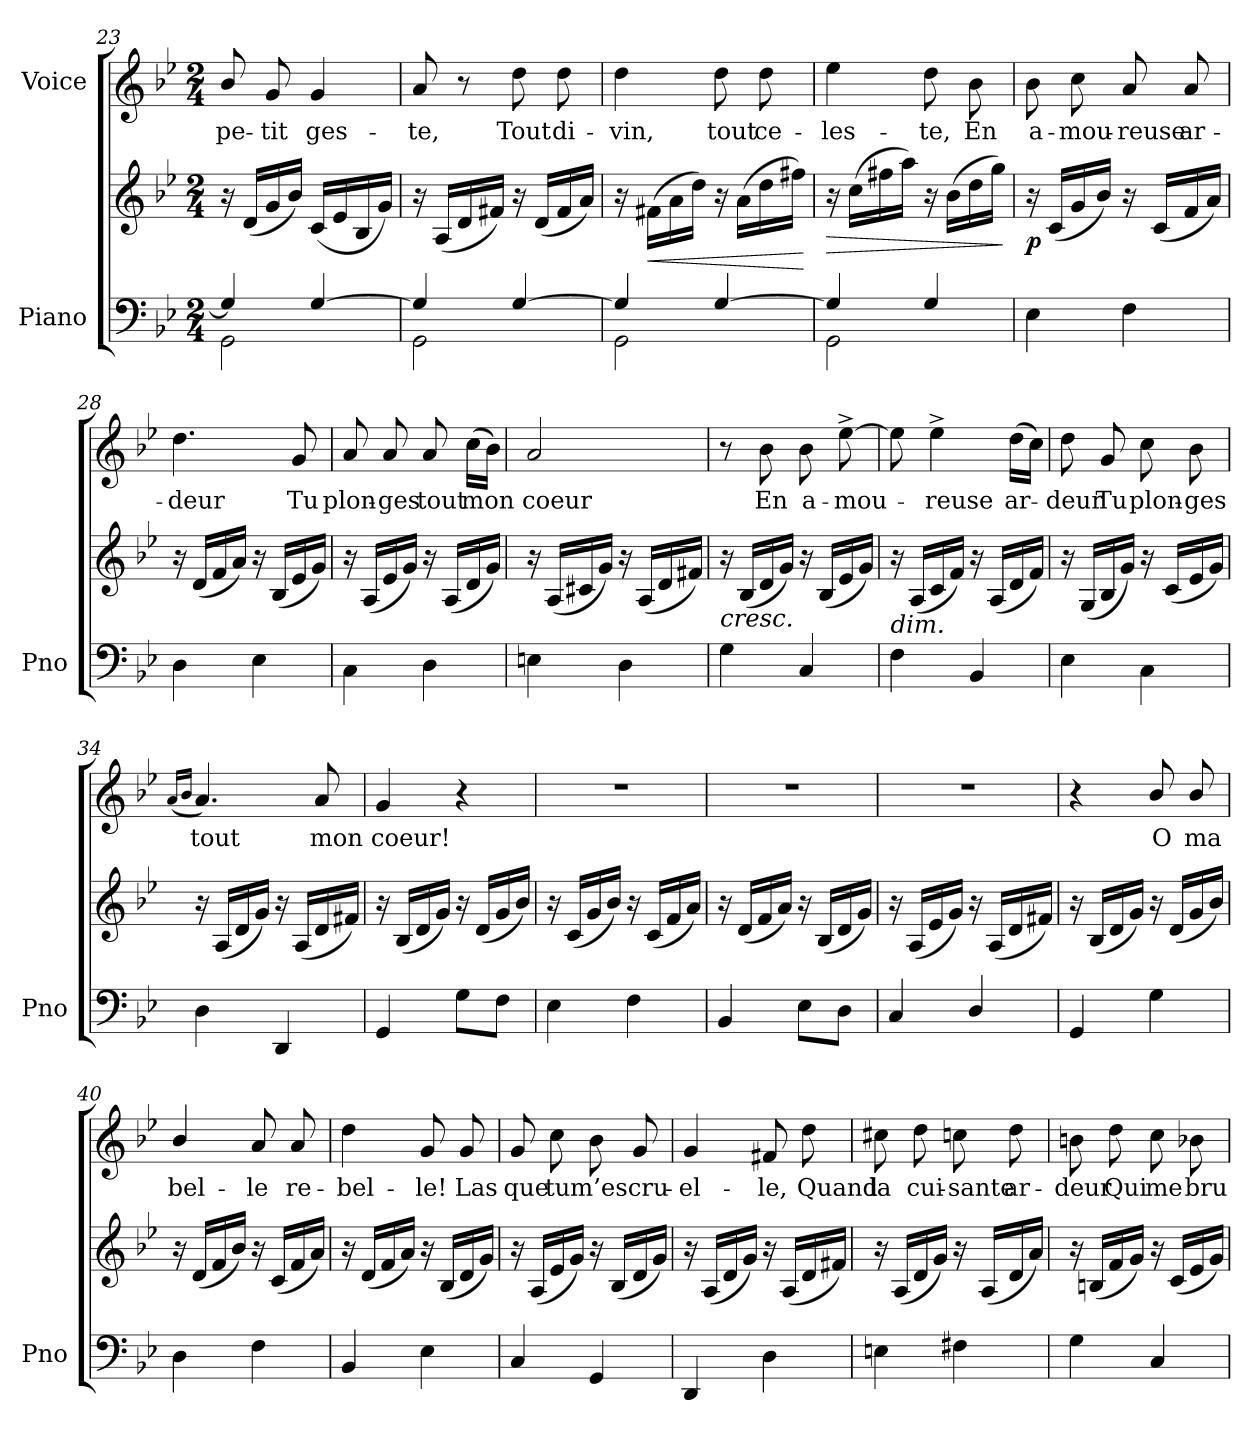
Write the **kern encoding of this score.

**kern	**kern	**dynam	**kern	**text
*part2	*part2	*part2	*part1	*part1
*staff3	*staff2	*staff2/3	*staff1	*staff1
*I"Piano	*	*	*I"Voice	*
*I'Pno	*	*	*	*
*clefF4	*clefG2	*	*clefG2	*
*k[b-e-]	*k[b-e-]	*	*k[b-e-]	*
*M2/4	*M2/4	*	*M2/4	*
=23	=23	=23	=23	=23
*^	*	*	*	*
!	!	!	!	!	!LO:LY:b
4G/]	2GG\	16r	.	8b-/	pe-
.	.	(16d/LL	.	.	.
!	!	!	!	!	!LO:LY:b
.	.	16g/	.	8g/	-tit
.	.	16b-/JJ)	.	.	.
!	!	!	!	!	!LO:LY:b
[4G/	.	(16c/LL	.	4g/	ges-
.	.	16e-/	.	.	.
.	.	16B-/	.	.	.
.	.	16g/JJ)	.	.	.
!!LO:LB:g=z
=24	=24	=24	=24	=24	=24
!	!	!	!	!	!LO:LY:b
4G/]	2GG\	16r	.	8a/	-te,
.	.	(16A/LL	.	.	.
.	.	16d/	.	8r	.
.	.	16f#X/JJ)	.	.	.
!	!	!	!	!	!LO:LY:b
[4G/	.	16r	.	8dd\	Tout
.	.	(16d/LL	.	.	.
!	!	!	!	!	!LO:LY:b
.	.	16f#/	.	8dd\	di-
.	.	16a/JJ)	.	.	.
!!LO:LB:g=z
=25	=25	=25	=25	=25	=25
!	!	!	!	!	!LO:LY:b
4G/]	2GG\	16r	.	4dd\	-vin,
!	!	!	!LO:HP:b	!	!
.	.	(>16f#X\LL	<	.	.
.	.	16a\	.	.	.
.	.	16dd\JJ)	.	.	.
!	!	!	!	!	!LO:LY:b
[4G/	.	16r	.	8dd\	tout
.	.	(16a\LL	.	.	.
!	!	!	!	!	!LO:LY:b
.	.	16dd\	.	8dd\	ce-
.	.	16ff#X\JJ)	.	.	.
*v	*v	*	*	*	*
.	.	[	.	.
=26	=26	=26	=26	=26
*^	*	*	*	*
!	!	!	!LO:HP:b	!	!LO:LY:b
4G/]	2GG\	16r	>	4ee-\	-les-
.	.	(16cc\LL	.	.	.
.	.	16ff#X\	.	.	.
.	.	16aa\JJ)	.	.	.
!	!	!	!	!	!LO:LY:b
4G/	.	16r	.	8dd\	-te,
.	.	(16b-\LL	.	.	.
!	!	!	!	!	!LO:LY:b
.	.	16dd\	.	8b-\	En
.	.	16gg\JJ)	.	.	.
*v	*v	*	*	*	*
.	.	]	.	.
=27	=27	=27	=27	=27
!	!	!LO:DY:b	!	!LO:LY:b
4E-\	16r	p	8b-\	a-
.	(16c/LL	.	.	.
!	!	!	!	!LO:LY:b
.	16g/	.	8cc\	-mou-
.	16b-/JJ)	.	.	.
!	!	!	!	!LO:LY:b
4F\	16r	.	8a/	-reuse
.	(16c/LL	.	.	.
!	!	!	!	!LO:LY:b
.	16f/	.	8a/	ar-
.	16a/JJ)	.	.	.
!!LO:LB:g=z
=28	=28	=28	=28	=28
!	!	!	!	!LO:LY:b
4D\	16r	.	4.dd\	-deur
.	(16d/LL	.	.	.
.	16f/	.	.	.
.	16a/JJ)	.	.	.
4E-\	16r	.	.	.
.	(16B-/LL	.	.	.
!	!	!	!	!LO:LY:b
.	16e-/	.	8g/	Tu
.	16g/JJ)	.	.	.
!!LO:PB:g=z
=29	=29	=29	=29	=29
!	!	!	!	!LO:LY:b
4C\	16r	.	8a/	plon-
.	(16A/LL	.	.	.
!	!	!	!	!LO:LY:b
.	16e-/	.	8a/	-ges
.	16g/JJ)	.	.	.
!	!	!	!	!LO:LY:b
4D\	16r	.	8a/	tout
.	(16A/LL	.	.	.
!	!	!	!	!LO:LY:b
.	16d/	.	(16cc\LL	mon
.	16g/JJ)	.	16b-\JJ)	.
=30	=30	=30	=30	=30
!	!	!	!	!LO:LY:b
4En\	16r	.	2a/	coeur
.	(16A/LL	.	.	.
.	16c#X/	.	.	.
.	16g/JJ)	.	.	.
4D\	16r	.	.	.
.	(16A/LL	.	.	.
.	16d/	.	.	.
.	16f#X/JJ)	.	.	.
=31	=31	=31	=31	=31
!	!LO:TX:b:i:t=cresc.	!	!	!
4G\	16r	.	8r	.
.	(16B-/LL	.	.	.
!	!	!	!	!LO:LY:b
.	16d/	.	8b-\	En
.	16g/JJ)	.	.	.
!	!	!	!	!LO:LY:b
4C/	16r	.	8b-\	a-
.	(16B-/LL	.	.	.
!	!	!	!	!LO:LY:b
.	16e-/	.	[8ee-^\	-mou-
.	16g/JJ)	.	.	.
!!LO:LB:g=z
=32	=32	=32	=32	=32
!	!LO:TX:b:i:t=dim.	!	!	!
4F\	16r	.	8ee-\]	.
.	(16A/LL	.	.	.
!	!	!	!	!LO:LY:b
.	16c/	.	4ee-^\	-reuse
.	16f/JJ)	.	.	.
4BB-/	16r	.	.	.
.	(16A/LL	.	.	.
!	!	!	!	!LO:LY:b
.	16d/	.	(16dd\LL	ar-
.	16f/JJ)	.	16cc\JJ)	.
!!LO:LB:g=z
=33	=33	=33	=33	=33
!	!	!	!	!LO:LY:b
4E-\	16r	.	8dd\	-deur
.	(16G/LL	.	.	.
!	!	!	!	!LO:LY:b
.	16B-/	.	8g/	Tu
.	16g/JJ)	.	.	.
!	!	!	!	!LO:LY:b
4C\	16r	.	8cc\	plon-
.	(16c/LL	.	.	.
!	!	!	!	!LO:LY:b
.	16e-/	.	8b-\	-ges
.	16g/JJ)	.	.	.
=34	=34	=34	=34	=34
.	.	.	(16qa/LL	.
.	.	.	16qb-/JJ	.
!	!	!	!	!LO:LY:b
4D\	16r	.	4.a/)	tout
.	(16A/LL	.	.	.
.	16d/	.	.	.
.	16g/JJ)	.	.	.
4DD/	16r	.	.	.
.	(16A/LL	.	.	.
!	!	!	!	!LO:LY:b
.	16d/	.	8a/	mon
.	16f#X/JJ)	.	.	.
=35	=35	=35	=35	=35
!	!	!	!	!LO:LY:b
4GG/	16r	.	4g/	coeur!
.	(16B-/LL	.	.	.
.	16d/	.	.	.
.	16g/JJ)	.	.	.
8G\L	16r	.	4r	.
.	(16d/LL	.	.	.
8F\J	16g/	.	.	.
.	16b-/JJ)	.	.	.
!!LO:LB:g=z
=36	=36	=36	=36	=36
4E-\	16r	.	2r	.
.	(16c/LL	.	.	.
.	16g/	.	.	.
.	16b-/JJ)	.	.	.
4F\	16r	.	.	.
.	(16c/LL	.	.	.
.	16f/	.	.	.
.	16a/JJ)	.	.	.
!!LO:PB:g=z
=37	=37	=37	=37	=37
4BB-/	16r	.	2r	.
.	(16d/LL	.	.	.
.	16f/	.	.	.
.	16a/JJ)	.	.	.
8E-\L	16r	.	.	.
.	(16B-/LL	.	.	.
8D\J	16d/	.	.	.
.	16g/JJ)	.	.	.
=38	=38	=38	=38	=38
4C/	16r	.	2r	.
.	(16A/LL	.	.	.
.	16e-/	.	.	.
.	16g/JJ)	.	.	.
4D/	16r	.	.	.
.	(16A/LL	.	.	.
.	16d/	.	.	.
.	16f#X/JJ)	.	.	.
=39	=39	=39	=39	=39
4GG/	16r	.	4r	.
.	(16B-/LL	.	.	.
.	16d/	.	.	.
.	16g/JJ)	.	.	.
!	!	!	!	!LO:LY:b
4G\	16r	.	8b-/	O
.	(16d/LL	.	.	.
!	!	!	!	!LO:LY:b
.	16g/	.	8b-/	ma
.	16b-/JJ)	.	.	.
!!LO:LB:g=z
=40	=40	=40	=40	=40
!	!	!	!	!LO:LY:b
4D\	16r	.	4b-/	bel-
.	(16d/LL	.	.	.
.	16f/	.	.	.
.	16b-/JJ)	.	.	.
!	!	!	!	!LO:LY:b
4F\	16r	.	8a/	-le
.	(16c/LL	.	.	.
!	!	!	!	!LO:LY:b
.	16f/	.	8a/	re-
.	16a/JJ)	.	.	.
!!LO:LB:g=z
=41	=41	=41	=41	=41
!	!	!	!	!LO:LY:b
4BB-/	16r	.	4dd\	-bel-
.	(16d/LL	.	.	.
.	16f/	.	.	.
.	16a/JJ)	.	.	.
!	!	!	!	!LO:LY:b
4E-\	16r	.	8g/	-le!
.	(16B-/LL	.	.	.
!	!	!	!	!LO:LY:b
.	16d/	.	8g/	Las
.	16g/JJ)	.	.	.
=42	=42	=42	=42	=42
!	!	!	!	!LO:LY:b
4C/	16r	.	8g/	que
.	(16A/LL	.	.	.
!	!	!	!	!LO:LY:b
.	16e-/	.	8cc\	tu
.	16g/JJ)	.	.	.
!	!	!	!	!LO:LY:b
4GG/	16r	.	8b-\	m’es
.	(16B-/LL	.	.	.
!	!	!	!	!LO:LY:b
.	16d/	.	8g/	cru-
.	16g/JJ)	.	.	.
=43	=43	=43	=43	=43
!	!	!	!	!LO:LY:b
4DD/	16r	.	4g/	-el-
.	(16A/LL	.	.	.
.	16d/	.	.	.
.	16g/JJ)	.	.	.
!	!	!	!	!LO:LY:b
4D\	16r	.	8f#X/	-le,
.	(16A/LL	.	.	.
!	!	!	!	!LO:LY:b
.	16d/	.	8dd\	Quand
.	16f#X/JJ)	.	.	.
!!LO:LB:g=z
=44	=44	=44	=44	=44
!	!	!	!	!LO:LY:b
4En\	16r	.	8cc#X\	la
.	(16A/LL	.	.	.
!	!	!	!	!LO:LY:b
.	16d/	.	8dd\	cui-
.	16g/JJ)	.	.	.
!	!	!	!	!LO:LY:b
4F#X\	16r	.	8ccn\	-sante
.	(16A/LL	.	.	.
!	!	!	!	!LO:LY:b
.	16d/	.	8dd\	ar-
.	16a/JJ)	.	.	.
!!LO:PB:g=z
=45	=45	=45	=45	=45
!	!	!	!	!LO:LY:b
4G\	16r	.	8bn\	-deur
.	(16Bn/LL	.	.	.
!	!	!	!	!LO:LY:b
.	16f/	.	8dd\	Qui
.	16g/JJ)	.	.	.
!	!	!	!	!LO:LY:b
4C/	16r	.	8cc\	me
.	(16c/LL	.	.	.
!	!	!	!	!LO:LY:b
.	16e-/	.	8b-X\	bru-
.	16g/JJ)	.	.	.
=	=	=	=	=
*-	*-	*-	*-	*-
